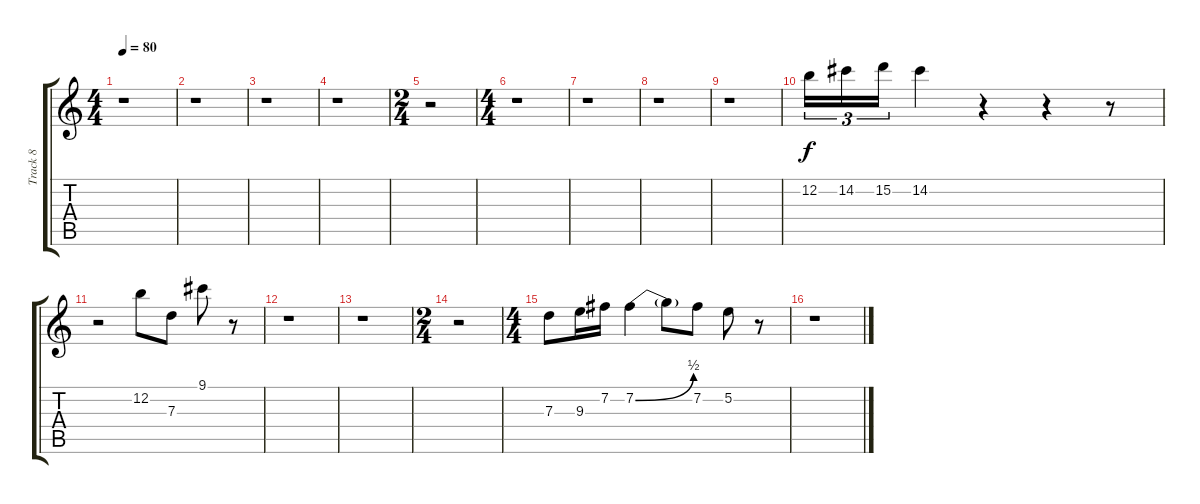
\track ("Track 8" "Track 8") {instrument distortionguitar}
\staff {score tabs}
\tuning (E4 B3 G3 D3 A2 E2) {hide}
\ts (4 4)
\tempo 80
\clef g2
\ks c
r.1{dy f} |
r.1 |
r.1 |
r.1 |
\ts (2 4)
r.2 |
\ts (4 4)
r.1 |
r.1 |
r.1 |
r.1 |
12.2.16{tu (3 2)} 14.2.16{tu (3 2)} 15.2.16{tu (3 2)} 14.2.4 r.4 r.4 r.8 |
r.2 12.2.8 7.3.8 9.1.8 r.8 |
r.1 |
r.1 |
\ts (2 4)
r.2 |
\ts (4 4)
7.3.8 9.3.16 7.2.16 7.2{be (bend 0 0 60 2)}.4 7.2{t}.8 7.2.8 5.2.8 r.8 |
r.1
